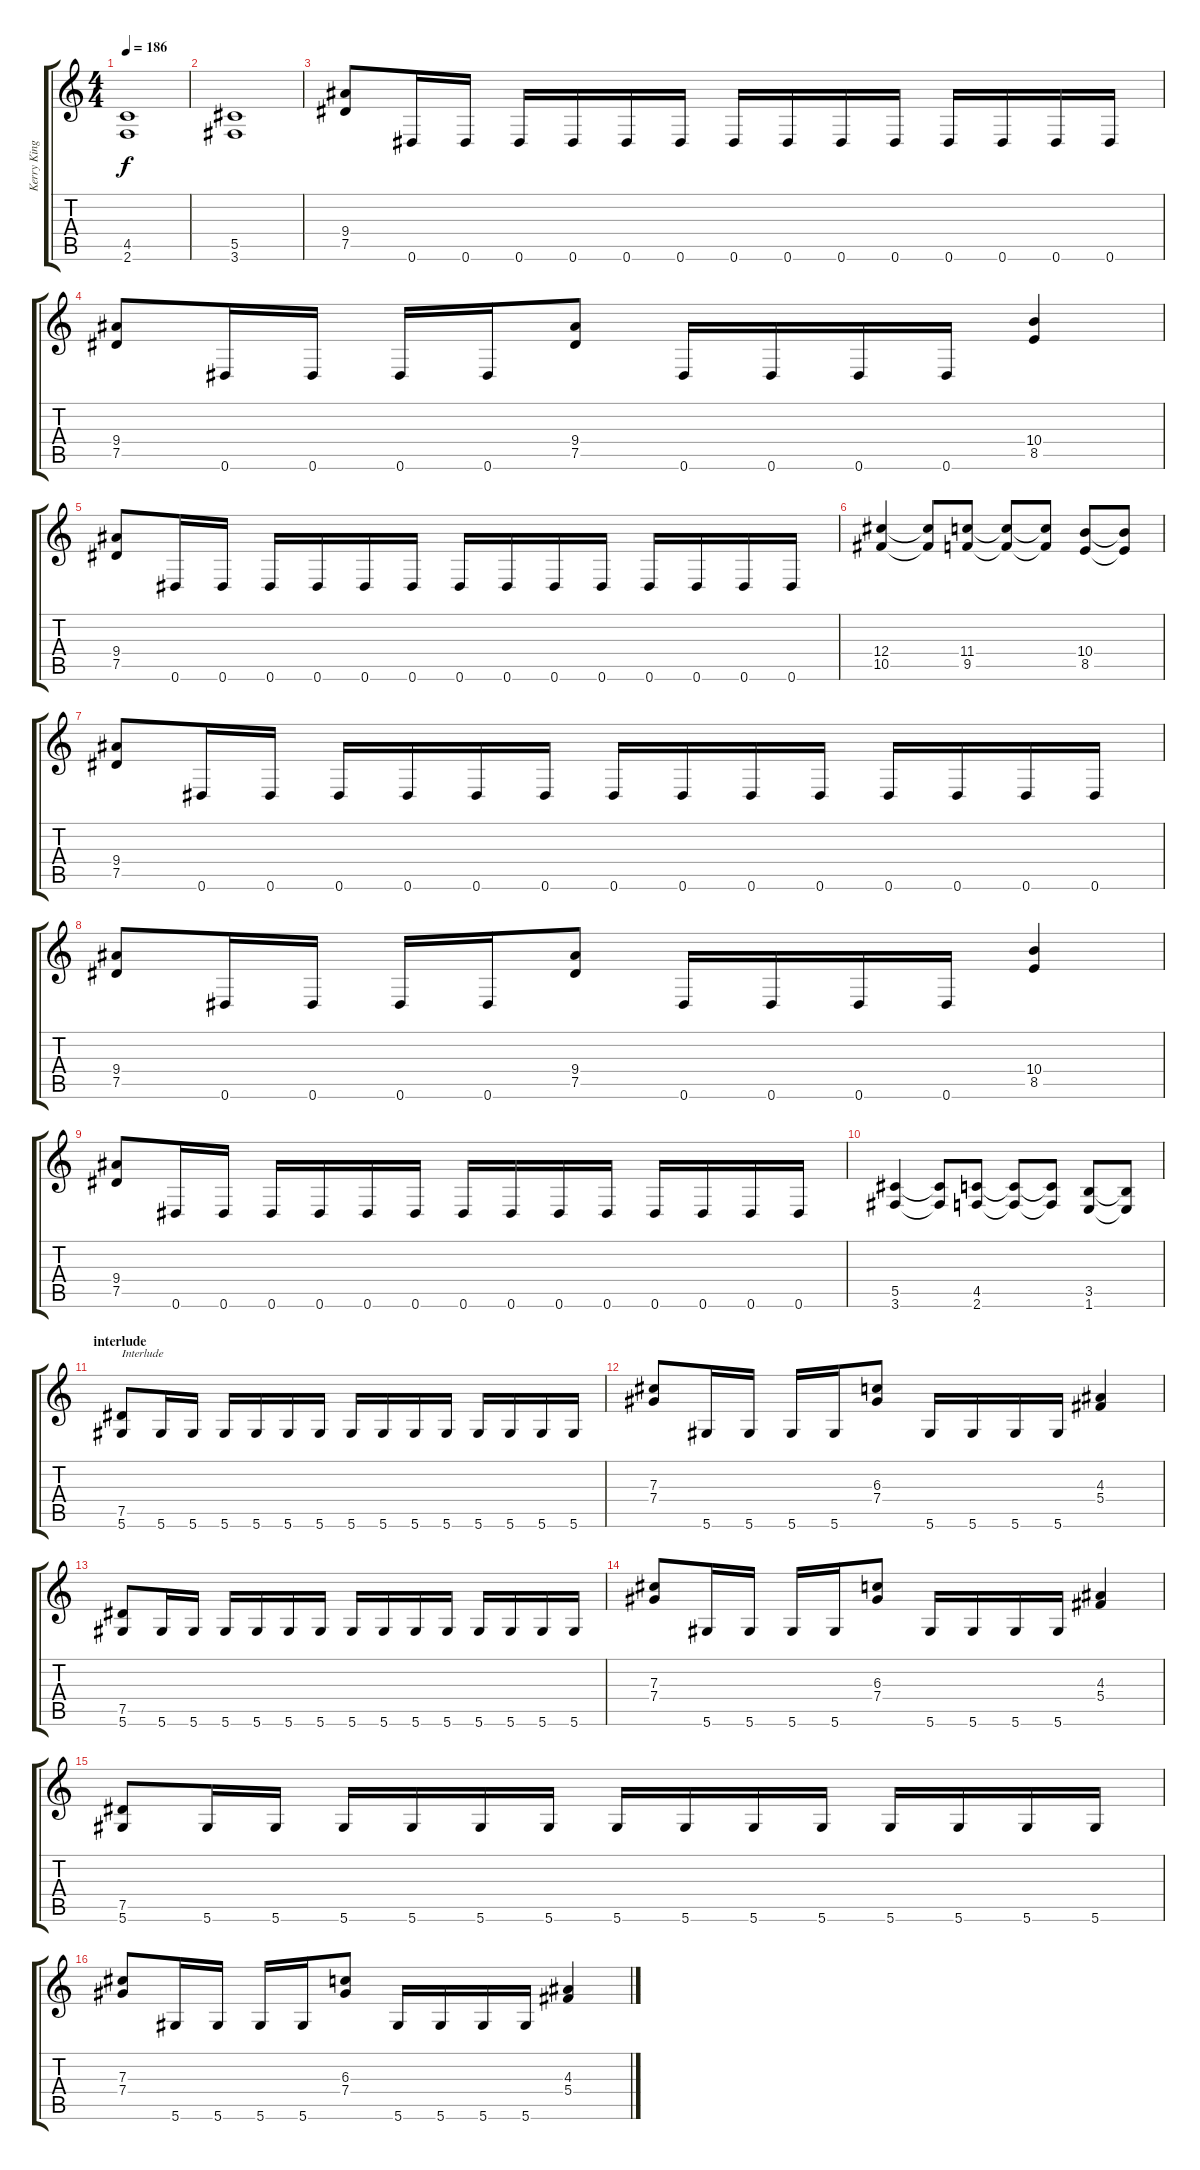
\track ("Kerry King" "Kerry King") {instrument distortionguitar}
\staff {score tabs}
\tuning (Eb4 Bb3 Gb3 Db3 Ab2 Eb2) {hide}
\ts (4 4)
\tempo 186
\clef g2
\ks c
(4.5 2.6).1{dy f} |
(5.5 3.6).1 |
(9.4 7.5).8 0.6.16 0.6.16 0.6.16 0.6.16 0.6.16 0.6.16 0.6.16 0.6.16 0.6.16 0.6.16 0.6.16 0.6.16 0.6.16 0.6.16 |
(9.4 7.5).8 0.6.16 0.6.16 0.6.16 0.6.16 (9.4 7.5).8 0.6.16 0.6.16 0.6.16 0.6.16 (10.4 8.5).4 |
(9.4 7.5).8 0.6.16 0.6.16 0.6.16 0.6.16 0.6.16 0.6.16 0.6.16 0.6.16 0.6.16 0.6.16 0.6.16 0.6.16 0.6.16 0.6.16 |
(12.4 10.5).4 (12.4{t} 10.5{t}).8 (11.4 9.5).8 (11.4{t} 9.5{t}).8 (11.4{t} 9.5{t}).8 (10.4 8.5).8 (10.4{t} 8.5{t}).8 |
(9.4 7.5).8 0.6.16 0.6.16 0.6.16 0.6.16 0.6.16 0.6.16 0.6.16 0.6.16 0.6.16 0.6.16 0.6.16 0.6.16 0.6.16 0.6.16 |
(9.4 7.5).8 0.6.16 0.6.16 0.6.16 0.6.16 (9.4 7.5).8 0.6.16 0.6.16 0.6.16 0.6.16 (10.4 8.5).4 |
(9.4 7.5).8 0.6.16 0.6.16 0.6.16 0.6.16 0.6.16 0.6.16 0.6.16 0.6.16 0.6.16 0.6.16 0.6.16 0.6.16 0.6.16 0.6.16 |
(5.5 3.6).4 (5.5{t} 3.6{t}).8 (4.5 2.6).8 (4.5{t} 2.6{t}).8 (4.5{t} 2.6{t}).8 (3.5 1.6).8 (3.5{t} 1.6{t}).8 |
\section ("" "interlude")
(7.5 5.6).8{txt "Interlude"} 5.6.16 5.6.16 5.6.16 5.6.16 5.6.16 5.6.16 5.6.16 5.6.16 5.6.16 5.6.16 5.6.16 5.6.16 5.6.16 5.6.16 |
(7.3 7.4).8 5.6.16 5.6.16 5.6.16 5.6.16 (6.3 7.4).8 5.6.16 5.6.16 5.6.16 5.6.16 (4.3 5.4).4 |
(7.5 5.6).8 5.6.16 5.6.16 5.6.16 5.6.16 5.6.16 5.6.16 5.6.16 5.6.16 5.6.16 5.6.16 5.6.16 5.6.16 5.6.16 5.6.16 |
(7.3 7.4).8 5.6.16 5.6.16 5.6.16 5.6.16 (6.3 7.4).8 5.6.16 5.6.16 5.6.16 5.6.16 (4.3 5.4).4 |
(7.5 5.6).8 5.6.16 5.6.16 5.6.16 5.6.16 5.6.16 5.6.16 5.6.16 5.6.16 5.6.16 5.6.16 5.6.16 5.6.16 5.6.16 5.6.16 |
(7.3 7.4).8 5.6.16 5.6.16 5.6.16 5.6.16 (6.3 7.4).8 5.6.16 5.6.16 5.6.16 5.6.16 (4.3 5.4).4
